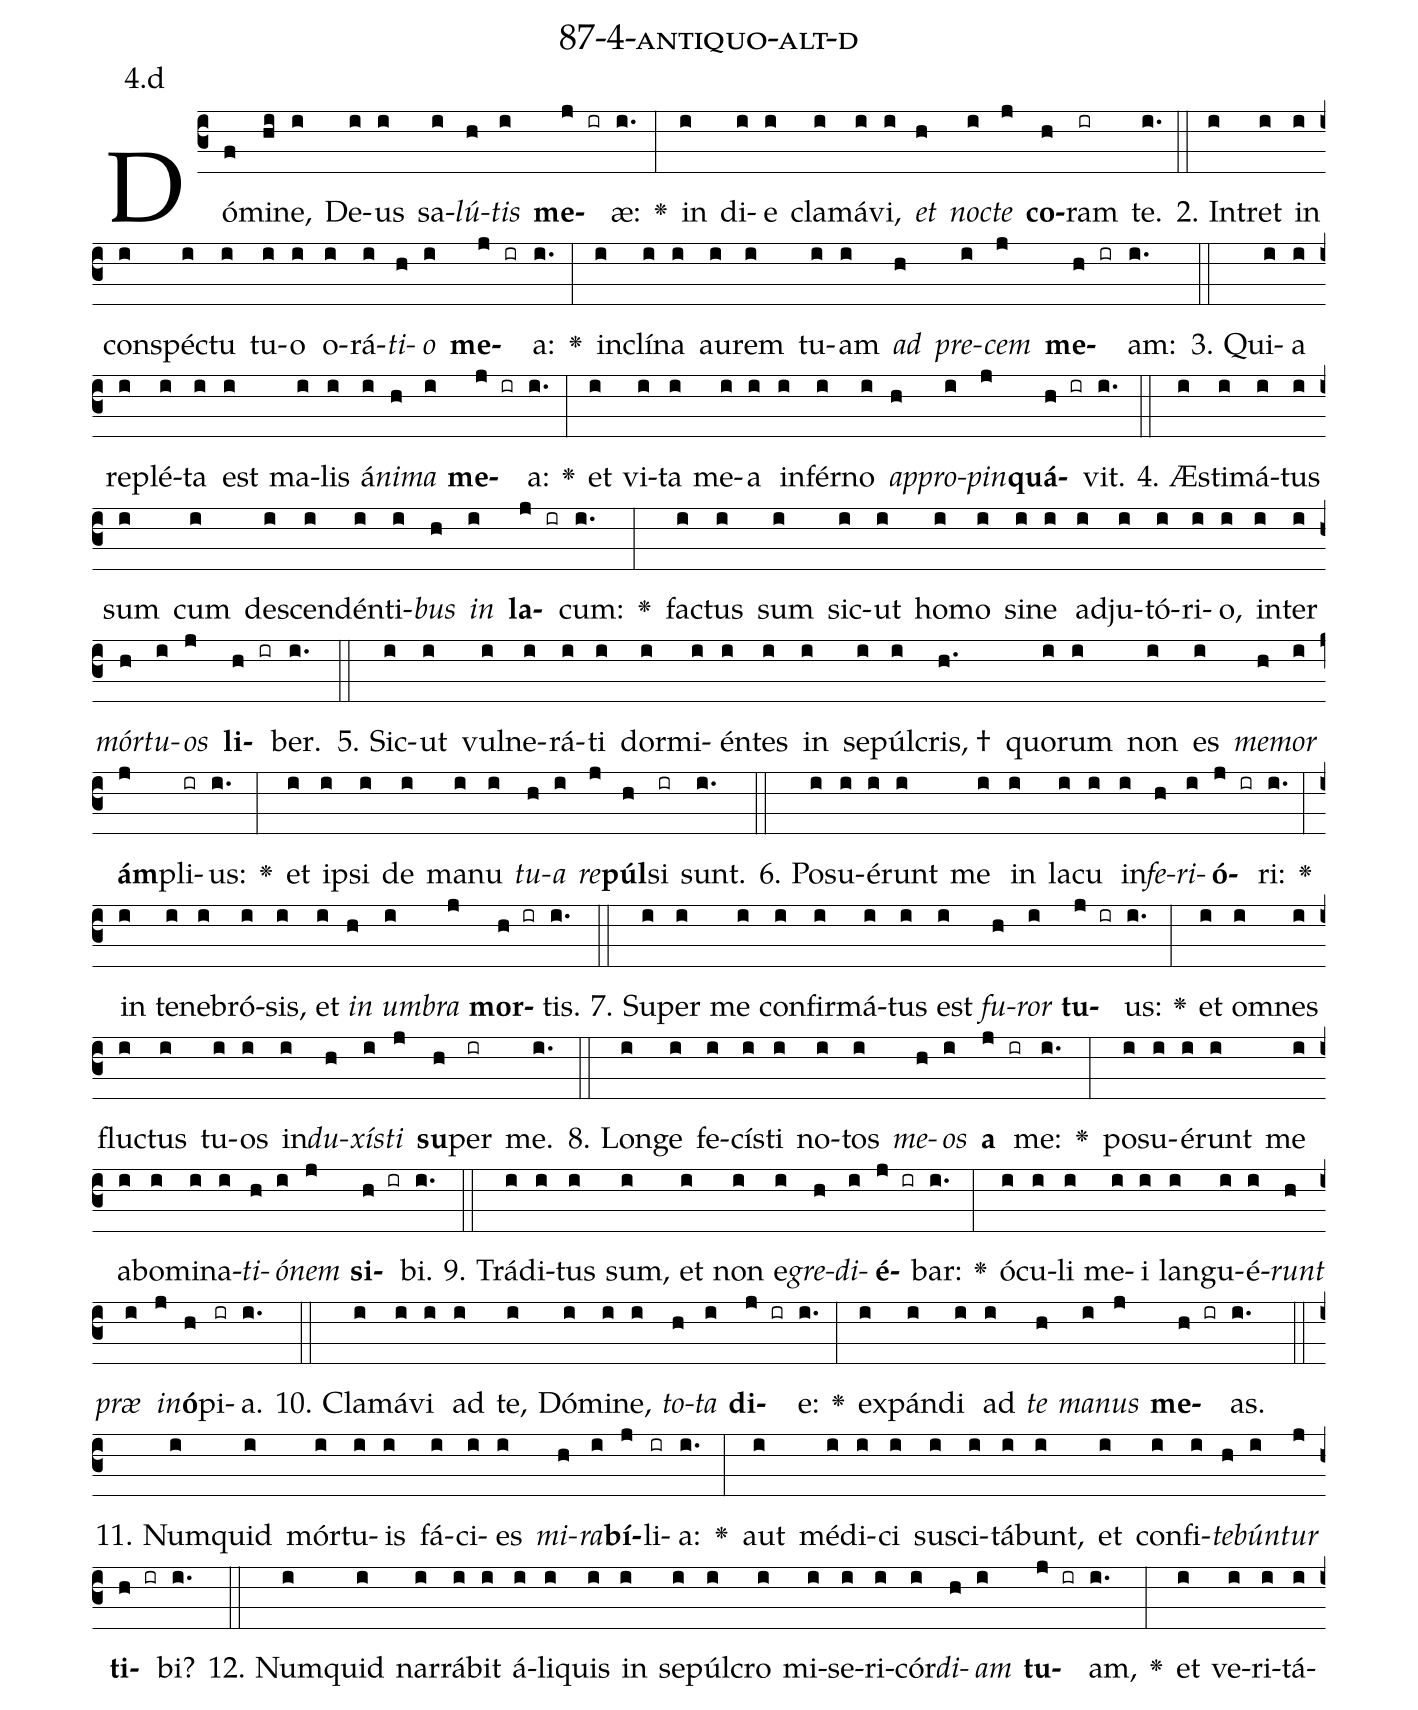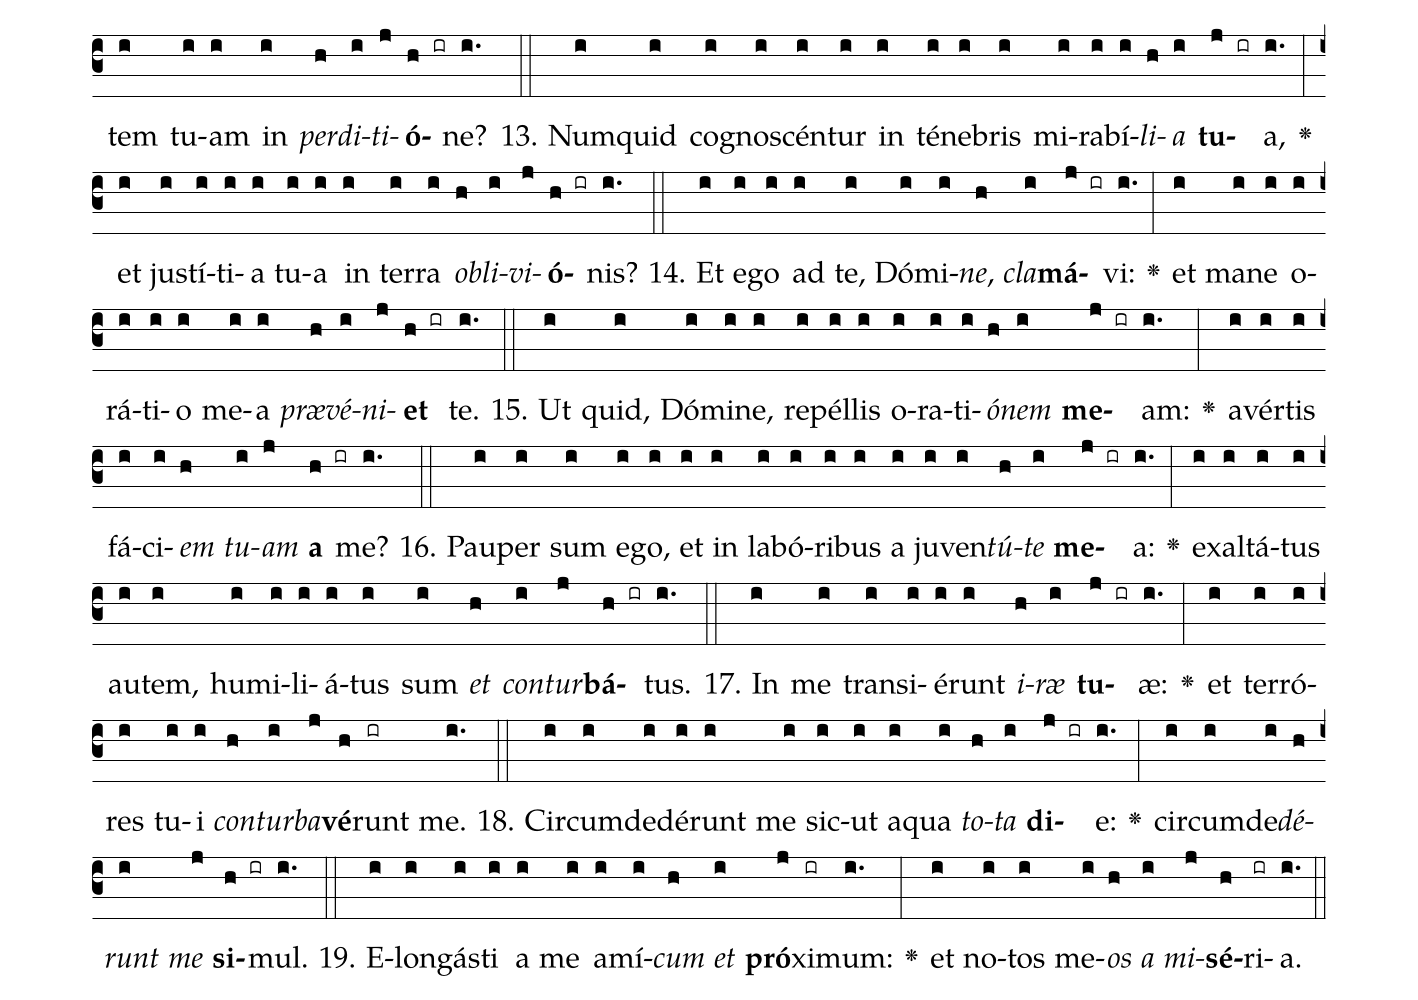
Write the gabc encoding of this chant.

name: 87-4-antiquo-alt-d;
annotation: 4.d;
%%
(c3)Dó(f)mi(hi)ne,(i) De(i)us(i) sa(i)<i>lú</i>(h)<i>tis</i>(i) <b>me</b>(j ir)æ:(i.) <v>\greheightstar</v>(:) in(i) di(i)e(i) cla(i)má(i)vi,(i) <i>et</i>(h) <i>noc</i>(i)<i>te</i>(j) <b>co</b>(h)ram(ir) te.(i.) (::)
2. In(i)tret(i) in(i) con(i)spéc(i)tu(i) tu(i)o(i) o(i)rá(i)<i>ti</i>(h)<i>o</i>(i) <b>me</b>(j ir)a:(i.) <v>\greheightstar</v>(:) in(i)clí(i)na(i) au(i)rem(i) tu(i)am(i) <i>ad</i>(h) <i>pre</i>(i)<i>cem</i>(j) <b>me</b>(h ir)am:(i.) (::)
3. Qui(i)a(i) re(i)plé(i)ta(i) est(i) ma(i)lis(i) á(i)<i>ni</i>(h)<i>ma</i>(i) <b>me</b>(j ir)a:(i.) <v>\greheightstar</v>(:) et(i) vi(i)ta(i) me(i)a(i) in(i)fér(i)no(i) <i>ap</i>(h)<i>pro</i>(i)<i>pin</i>(j)<b>quá</b>(h ir)vit.(i.) (::)
4. Æs(i)ti(i)má(i)tus(i) sum(i) cum(i) de(i)scen(i)dén(i)ti(i)<i>bus</i>(h) <i>in</i>(i) <b>la</b>(j ir)cum:(i.) <v>\greheightstar</v>(:) fac(i)tus(i) sum(i) sic(i)ut(i) ho(i)mo(i) si(i)ne(i) ad(i)ju(i)tó(i)ri(i)o,(i) in(i)ter(i) <i>mór</i>(h)<i>tu</i>(i)<i>os</i>(j) <b>li</b>(h ir)ber.(i.) (::)
5. Sic(i)ut(i) vul(i)ne(i)rá(i)ti(i) dor(i)mi(i)én(i)tes(i) in(i) se(i)púl(i)cris, †(h.) quo(i)rum(i) non(i) es(i) <i>me</i>(h)<i>mor</i>(i) <b>ám</b>(j)pli(ir)us:(i.) <v>\greheightstar</v>(:) et(i) ip(i)si(i) de(i) ma(i)nu(i) <i>tu</i>(h)<i>a</i>(i) <i>re</i>(j)<b>púl</b>(h)si(ir) sunt.(i.) (::)
6. Po(i)su(i)é(i)runt(i) me(i) in(i) la(i)cu(i) in(i)<i>fe</i>(h)<i>ri</i>(i)<b>ó</b>(j ir)ri:(i.) <v>\greheightstar</v>(:) in(i) te(i)ne(i)bró(i)sis,(i) et(i) <i>in</i>(h) <i>um</i>(i)<i>bra</i>(j) <b>mor</b>(h ir)tis.(i.) (::)
7. Su(i)per(i) me(i) con(i)fir(i)má(i)tus(i) est(i) <i>fu</i>(h)<i>ror</i>(i) <b>tu</b>(j ir)us:(i.) <v>\greheightstar</v>(:) et(i) om(i)nes(i) fluc(i)tus(i) tu(i)os(i) in(i)<i>du</i>(h)<i>xís</i>(i)<i>ti</i>(j) <b>su</b>(h)per(ir) me.(i.) (::)
8. Lon(i)ge(i) fe(i)cís(i)ti(i) no(i)tos(i) <i>me</i>(h)<i>os</i>(i) <b>a</b>(j ir) me:(i.) <v>\greheightstar</v>(:) po(i)su(i)é(i)runt(i) me(i) ab(i)o(i)mi(i)na(i)<i>ti</i>(h)<i>ó</i>(i)<i>nem</i>(j) <b>si</b>(h ir)bi.(i.) (::)
9. Trá(i)di(i)tus(i) sum,(i) et(i) non(i) e(i)<i>gre</i>(h)<i>di</i>(i)<b>é</b>(j ir)bar:(i.) <v>\greheightstar</v>(:) ó(i)cu(i)li(i) me(i)i(i) lan(i)gu(i)é(i)<i>runt</i>(h) <i>præ</i>(i) <i>in</i>(j)<b>ó</b>(h)pi(ir)a.(i.) (::)
10. Cla(i)má(i)vi(i) ad(i) te,(i) Dó(i)mi(i)ne,(i) <i>to</i>(h)<i>ta</i>(i) <b>di</b>(j ir)e:(i.) <v>\greheightstar</v>(:) ex(i)pán(i)di(i) ad(i) <i>te</i>(h) <i>ma</i>(i)<i>nus</i>(j) <b>me</b>(h ir)as.(i.) (::)
11. Num(i)quid(i) mór(i)tu(i)is(i) fá(i)ci(i)es(i) <i>mi</i>(h)<i>ra</i>(i)<b>bí</b>(j)li(ir)a:(i.) <v>\greheightstar</v>(:) aut(i) mé(i)di(i)ci(i) su(i)sci(i)tá(i)bunt,(i) et(i) con(i)fi(i)<i>te</i>(h)<i>bún</i>(i)<i>tur</i>(j) <b>ti</b>(h ir)bi?(i.) (::)
12. Num(i)quid(i) nar(i)rá(i)bit(i) á(i)li(i)quis(i) in(i) se(i)púl(i)cro(i) mi(i)se(i)ri(i)cór(i)<i>di</i>(h)<i>am</i>(i) <b>tu</b>(j ir)am,(i.) <v>\greheightstar</v>(:) et(i) ve(i)ri(i)tá(i)tem(i) tu(i)am(i) in(i) <i>per</i>(h)<i>di</i>(i)<i>ti</i>(j)<b>ó</b>(h ir)ne?(i.) (::)
13. Num(i)quid(i) co(i)gno(i)scén(i)tur(i) in(i) té(i)ne(i)bris(i) mi(i)ra(i)bí(i)<i>li</i>(h)<i>a</i>(i) <b>tu</b>(j ir)a,(i.) <v>\greheightstar</v>(:) et(i) jus(i)tí(i)ti(i)a(i) tu(i)a(i) in(i) ter(i)ra(i) <i>ob</i>(h)<i>li</i>(i)<i>vi</i>(j)<b>ó</b>(h ir)nis?(i.) (::)
14. Et(i) e(i)go(i) ad(i) te,(i) Dó(i)mi(i)<i>ne</i>,(h) <i>cla</i>(i)<b>má</b>(j ir)vi:(i.) <v>\greheightstar</v>(:) et(i) ma(i)ne(i) o(i)rá(i)ti(i)o(i) me(i)a(i) <i>præ</i>(h)<i>vé</i>(i)<i>ni</i>(j)<b>et</b>(h ir) te.(i.) (::)
15. Ut(i) quid,(i) Dó(i)mi(i)ne,(i) re(i)pél(i)lis(i) o(i)ra(i)ti(i)<i>ó</i>(h)<i>nem</i>(i) <b>me</b>(j ir)am:(i.) <v>\greheightstar</v>(:) a(i)vér(i)tis(i) fá(i)ci(i)<i>em</i>(h) <i>tu</i>(i)<i>am</i>(j) <b>a</b>(h ir) me?(i.) (::)
16. Pau(i)per(i) sum(i) e(i)go,(i) et(i) in(i) la(i)bó(i)ri(i)bus(i) a(i) ju(i)ven(i)<i>tú</i>(h)<i>te</i>(i) <b>me</b>(j ir)a:(i.) <v>\greheightstar</v>(:) ex(i)al(i)tá(i)tus(i) au(i)tem,(i) hu(i)mi(i)li(i)á(i)tus(i) sum(i) <i>et</i>(h) <i>con</i>(i)<i>tur</i>(j)<b>bá</b>(h ir)tus.(i.) (::)
17. In(i) me(i) trans(i)i(i)é(i)runt(i) <i>i</i>(h)<i>ræ</i>(i) <b>tu</b>(j ir)æ:(i.) <v>\greheightstar</v>(:) et(i) ter(i)ró(i)res(i) tu(i)i(i) <i>con</i>(h)<i>tur</i>(i)<i>ba</i>(j)<b>vé</b>(h)runt(ir) me.(i.) (::)
18. Cir(i)cum(i)de(i)dé(i)runt(i) me(i) sic(i)ut(i) a(i)qua(i) <i>to</i>(h)<i>ta</i>(i) <b>di</b>(j ir)e:(i.) <v>\greheightstar</v>(:) cir(i)cum(i)de(i)<i>dé</i>(h)<i>runt</i>(i) <i>me</i>(j) <b>si</b>(h ir)mul.(i.) (::)
19. E(i)lon(i)gás(i)ti(i) a(i) me(i) a(i)mí(i)<i>cum</i>(h) <i>et</i>(i) <b>pró</b>(j)xi(ir)mum:(i.) <v>\greheightstar</v>(:) et(i) no(i)tos(i) me(i)<i>os</i>(h) <i>a</i>(i) <i>mi</i>(j)<b>sé</b>(h)ri(ir)a.(i.) (::)
